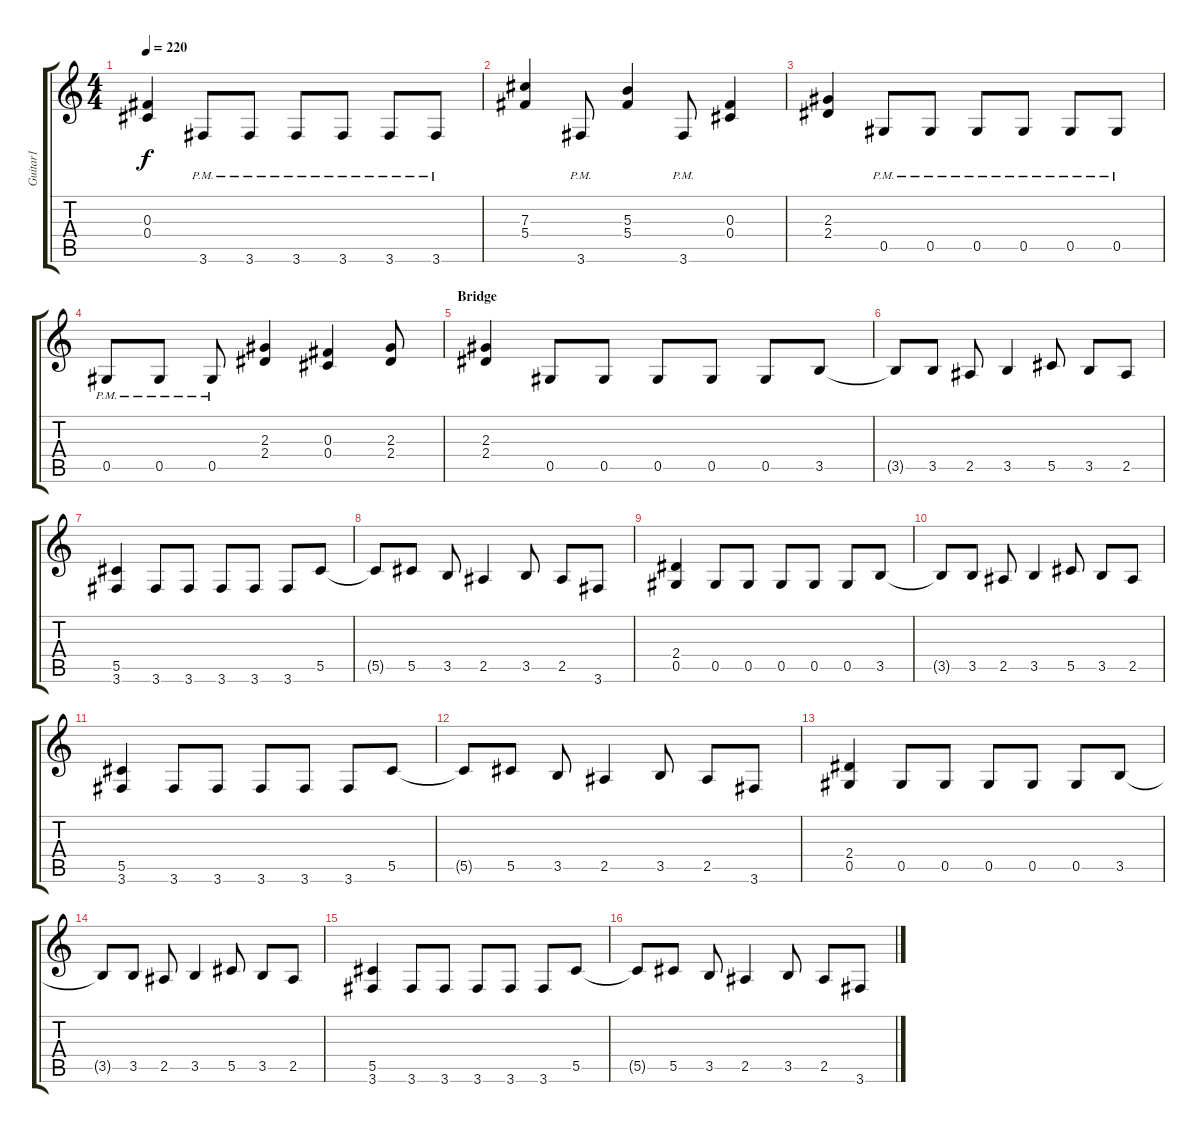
\track ("Guitar1" "Guitar1") {instrument distortionguitar}
\staff {score tabs}
\tuning (Eb4 Bb3 Gb3 Db3 Ab2 Eb2) {hide}
\ts (4 4)
\tempo 220
\clef g2
\ks c
(0.3 0.4).4{dy f} 3.6{pm}.8 3.6{pm}.8 3.6{pm}.8 3.6{pm}.8 3.6{pm}.8 3.6{pm}.8 |
(7.3 5.4).4 3.6{pm}.8 (5.3 5.4).4 3.6{pm}.8 (0.3 0.4).4 |
(2.3 2.4).4 0.5{pm}.8 0.5{pm}.8 0.5{pm}.8 0.5{pm}.8 0.5{pm}.8 0.5{pm}.8 |
0.5{pm}.8 0.5{pm}.8 0.5{pm}.8 (2.3 2.4).4 (0.3 0.4).4 (2.3 2.4).8 |
\section ("" "Bridge")
(2.3 2.4).4 0.5.8 0.5.8 0.5.8 0.5.8 0.5.8 3.5.8 |
3.5{t}.8 3.5.8 2.5.8 3.5.4 5.5.8 3.5.8 2.5.8 |
(5.5 3.6).4 3.6.8 3.6.8 3.6.8 3.6.8 3.6.8 5.5.8 |
5.5{t}.8 5.5.8 3.5.8 2.5.4 3.5.8 2.5.8 3.6.8 |
(2.4 0.5).4 0.5.8 0.5.8 0.5.8 0.5.8 0.5.8 3.5.8 |
3.5{t}.8 3.5.8 2.5.8 3.5.4 5.5.8 3.5.8 2.5.8 |
(5.5 3.6).4 3.6.8 3.6.8 3.6.8 3.6.8 3.6.8 5.5.8 |
5.5{t}.8 5.5.8 3.5.8 2.5.4 3.5.8 2.5.8 3.6.8 |
(2.4 0.5).4 0.5.8 0.5.8 0.5.8 0.5.8 0.5.8 3.5.8 |
3.5{t}.8 3.5.8 2.5.8 3.5.4 5.5.8 3.5.8 2.5.8 |
(5.5 3.6).4 3.6.8 3.6.8 3.6.8 3.6.8 3.6.8 5.5.8 |
5.5{t}.8 5.5.8 3.5.8 2.5.4 3.5.8 2.5.8 3.6.8
